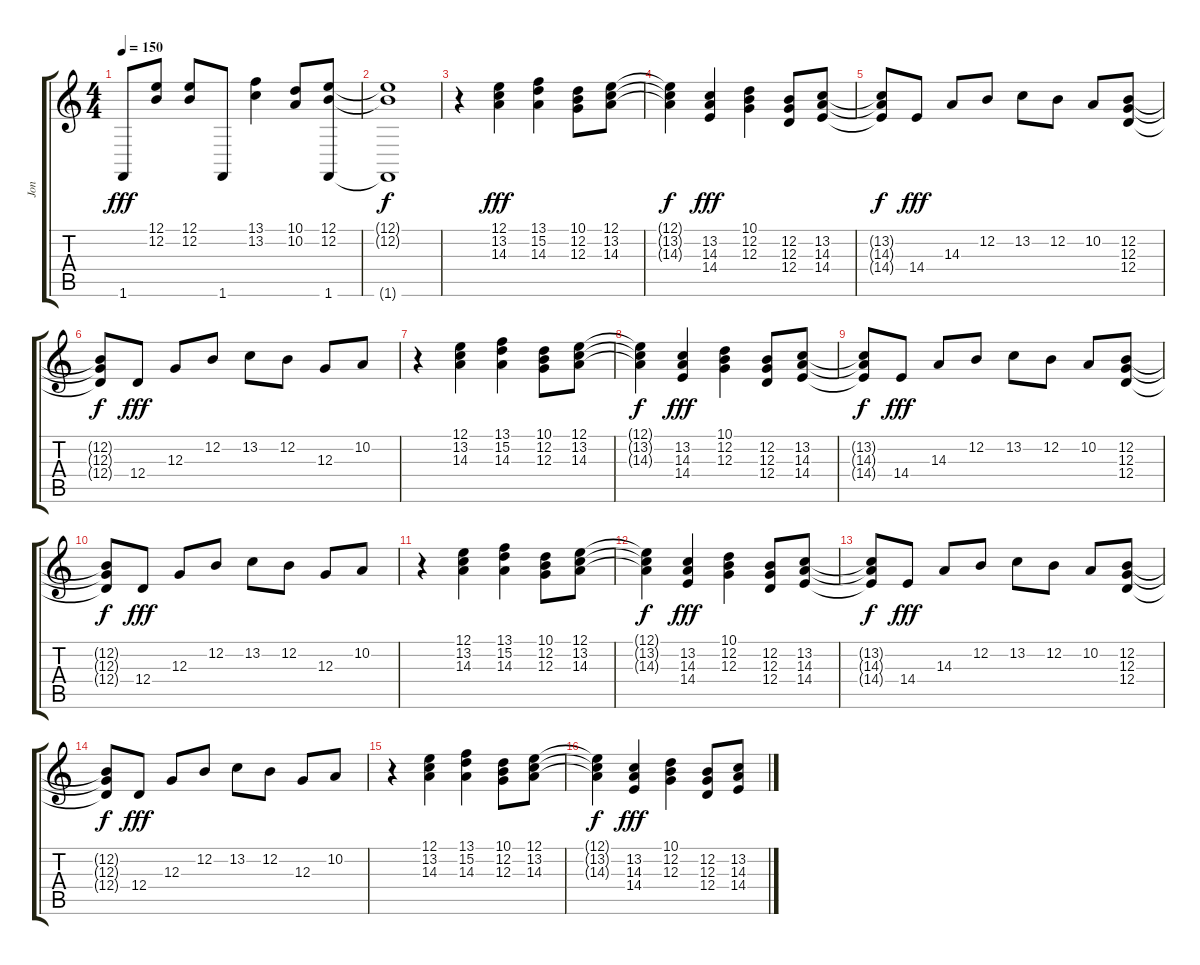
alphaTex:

\track ("Jon" "Jon") {instrument drawbarorgan}
\staff {score tabs}
\tuning (E4 B3 G3 D3 A2 E2) {hide}
\ts (4 4)
\tempo 150
\clef g2
\ks c
1.6.8{dy fff} (12.1 12.2).8 (12.1 12.2).8 1.6.8 (13.1 13.2).4 (10.1 10.2).8 (12.1 12.2 1.6).8 |
(12.1{t} 12.2{t} 1.6{t}).1{dy f} |
r.4 (12.1 13.2 14.3).4{dy fff} (13.1 15.2 14.3).4 (10.1 12.2 12.3).8 (12.1 13.2 14.3).8 |
(12.1{t} 13.2{t} 14.3{t}).4{dy f} (13.2 14.3 14.4).4{dy fff} (10.1 12.2 12.3).4 (12.2 12.3 12.4).8 (13.2 14.3 14.4).8 |
(13.2{t} 14.3{t} 14.4{t}).8{dy f} 14.4.8{dy fff} 14.3.8 12.2.8 13.2.8 12.2.8 10.2.8 (12.2 12.3 12.4).8 |
(12.2{t} 12.3{t} 12.4{t}).8{dy f} 12.4.8{dy fff} 12.3.8 12.2.8 13.2.8 12.2.8 12.3.8 10.2.8 |
r.4 (12.1 13.2 14.3).4 (13.1 15.2 14.3).4 (10.1 12.2 12.3).8 (12.1 13.2 14.3).8 |
(12.1{t} 13.2{t} 14.3{t}).4{dy f} (13.2 14.3 14.4).4{dy fff} (10.1 12.2 12.3).4 (12.2 12.3 12.4).8 (13.2 14.3 14.4).8 |
(13.2{t} 14.3{t} 14.4{t}).8{dy f} 14.4.8{dy fff} 14.3.8 12.2.8 13.2.8 12.2.8 10.2.8 (12.2 12.3 12.4).8 |
(12.2{t} 12.3{t} 12.4{t}).8{dy f} 12.4.8{dy fff} 12.3.8 12.2.8 13.2.8 12.2.8 12.3.8 10.2.8 |
r.4 (12.1 13.2 14.3).4 (13.1 15.2 14.3).4 (10.1 12.2 12.3).8 (12.1 13.2 14.3).8 |
(12.1{t} 13.2{t} 14.3{t}).4{dy f} (13.2 14.3 14.4).4{dy fff} (10.1 12.2 12.3).4 (12.2 12.3 12.4).8 (13.2 14.3 14.4).8 |
(13.2{t} 14.3{t} 14.4{t}).8{dy f} 14.4.8{dy fff} 14.3.8 12.2.8 13.2.8 12.2.8 10.2.8 (12.2 12.3 12.4).8 |
(12.2{t} 12.3{t} 12.4{t}).8{dy f} 12.4.8{dy fff} 12.3.8 12.2.8 13.2.8 12.2.8 12.3.8 10.2.8 |
r.4 (12.1 13.2 14.3).4 (13.1 15.2 14.3).4 (10.1 12.2 12.3).8 (12.1 13.2 14.3).8 |
(12.1{t} 13.2{t} 14.3{t}).4{dy f} (13.2 14.3 14.4).4{dy fff} (10.1 12.2 12.3).4 (12.2 12.3 12.4).8 (13.2 14.3 14.4).8
